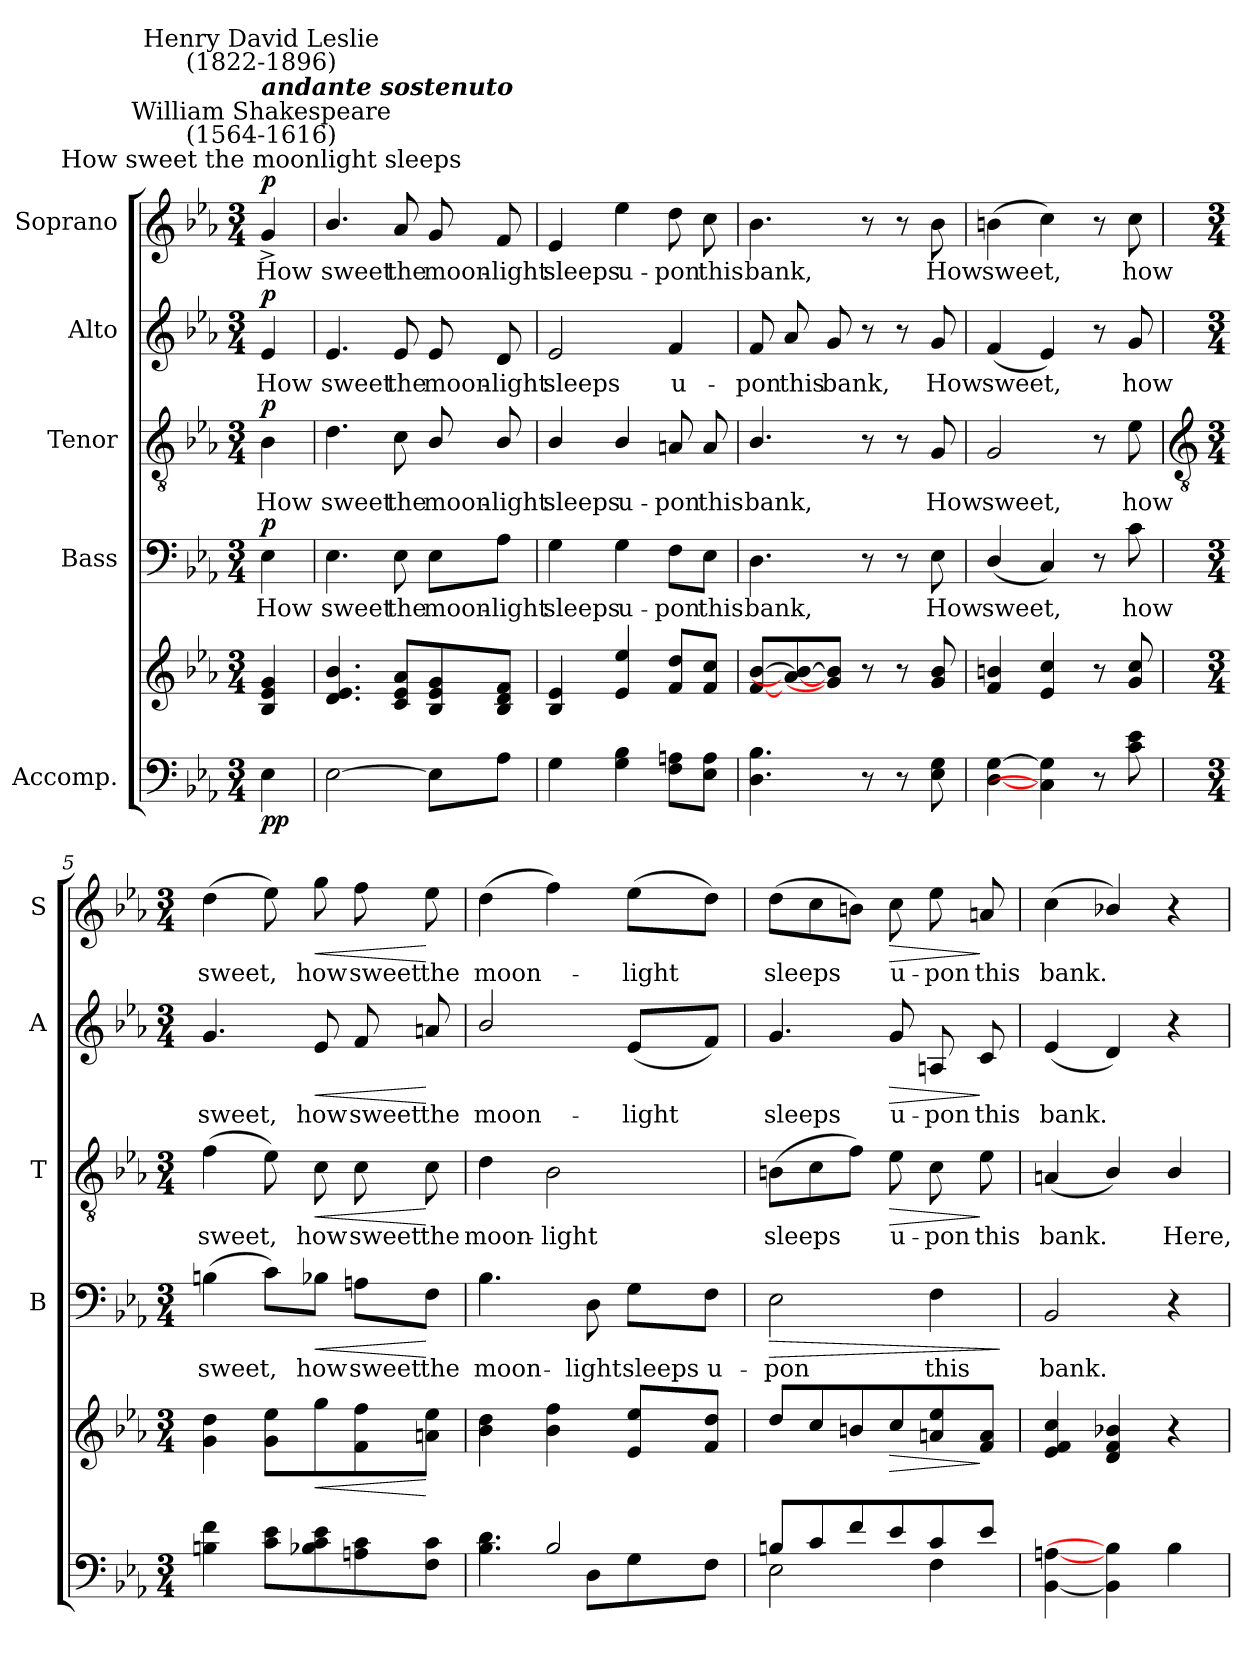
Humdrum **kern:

**kern	**kern	**dynam	**kern	**text	**dynam	**kern	**text	**dynam	**kern	**text	**dynam	**kern	**text	**dynam
*part5	*part5	*part5	*part4	*part4	*part4	*part3	*part3	*part3	*part2	*part2	*part2	*part1	*part1	*part1
*staff6	*staff5	*staff5/6	*staff4	*staff4	*staff4	*staff3	*staff3	*staff3	*staff2	*staff2	*staff2	*staff1	*staff1	*staff1
*I"Accomp.	*	*	*I"Bass	*	*	*I"Tenor	*	*	*I"Alto	*	*	*I"Soprano	*	*
*	*	*	*I'B	*	*	*I'T	*	*	*I'A	*	*	*I'S	*	*
*clefF4	*clefG2	*	*clefF4	*	*	*clefGv2	*	*	*clefG2	*	*	*clefG2	*	*
*k[b-e-a-]	*k[b-e-a-]	*	*k[b-e-a-]	*	*	*k[b-e-a-]	*	*	*k[b-e-a-]	*	*	*k[b-e-a-]	*	*
*E-:	*E-:	*	*E-:	*	*	*E-:	*	*	*E-:	*	*	*E-:	*	*
*M3/4	*M3/4	*	*M3/4	*	*	*M3/4	*	*	*M3/4	*	*	*M3/4	*	*
*MM60	*MM60	*	*MM60	*	*	*MM60	*	*	*MM60	*	*	*MM60	*	*
=	=	=	=	=	=	=	=	=	=	=	=	=	=	=
!	!	!	!	!	!	!	!	!	!	!	!	!LO:TX:a:cj:t=How sweet the moonlight sleeps	!	!
!	!	!	!	!	!	!	!	!	!	!	!	!LO:TX:a:cj:t=William Shakespeare\n(1564-1616)	!	!
!	!	!	!	!	!	!	!	!	!	!	!	!LO:TX:a:Bi:t=andante sostenuto	!	!
!	!	!	!	!	!	!	!	!	!	!	!	!LO:TX:a:cj:t=Henry David Leslie\n(1822-1896)	!	!
!	!	!LO:DY:b=2	!	!LO:LY:b	!	!	!LO:LY:b	!	!	!LO:LY:b	!	!	!LO:LY:b	!
!	!	!LO:DY:n=1:b	!	!	!LO:DY:b	!	!	!LO:DY:b	!	!	!LO:DY:b	!	!	!LO:DY:b
4E-	4B- 4e- 4g	p p	4E-	How	p	4B-	How	p	4e-	How	p	4g^/	How	p
=1	=1	=1	=1	=1	=1	=1	=1	=1	=1	=1	=1	=1	=1	=1
!	!	!	!	!LO:LY:b	!	!	!LO:LY:b	!	!	!LO:LY:b	!	!	!LO:LY:b	!
[2E-	4.d 4.e- 4.b-	.	4.E-	sweet	.	4.d	sweet	.	4.e-	sweet	.	4.b-/	sweet	.
!	!	!	!	!LO:LY:b	!	!	!LO:LY:b	!	!	!LO:LY:b	!	!	!LO:LY:b	!
.	8c 8e- 8a-L	.	8E-	the	.	8c	the	.	8e-	the	.	8a-	the	.
!	!	!	!	!LO:LY:b	!	!	!LO:LY:b	!	!	!LO:LY:b	!	!	!LO:LY:b	!
8E-L]	8B- 8e- 8g	.	8E-\L	moon-	.	8B-/	moon-	.	8e-	moon-	.	8g	moon-	.
!	!	!	!	!LO:LY:b	!	!	!LO:LY:b	!	!	!LO:LY:b	!	!	!LO:LY:b	!
8A-J	8B- 8d 8fJ	.	8A-\J	-light	.	8B-/	-light	.	8d	-light	.	8f	-light	.
=2	=2	=2	=2	=2	=2	=2	=2	=2	=2	=2	=2	=2	=2	=2
!	!	!	!	!LO:LY:b	!	!	!LO:LY:b	!	!	!LO:LY:b	!	!	!LO:LY:b	!
4G	4B- 4e-	.	4G	sleeps	.	4B-/	sleeps	.	2e-	sleeps	.	4e-	sleeps	.
!	!	!	!	!LO:LY:b	!	!	!LO:LY:b	!	!	!	!	!	!LO:LY:b	!
4G 4B-	4e- 4ee-	.	4G	u-	.	4B-/	u-	.	.	.	.	4ee-	u-	.
!	!	!	!	!LO:LY:b	!	!	!LO:LY:b	!	!	!LO:LY:b	!	!	!LO:LY:b	!
8F 8AnL	8f 8ddL	.	8F\L	-pon	.	8An	-pon	.	4f	u-	.	8dd	-pon	.
!	!	!	!	!LO:LY:b	!	!	!LO:LY:b	!	!	!	!	!	!LO:LY:b	!
8E- 8AJ	8f 8ccJ	.	8E-\J	this	.	8A	this	.	.	.	.	8cc	this	.
=3	=3	=3	=3	=3	=3	=3	=3	=3	=3	=3	=3	=3	=3	=3
!	!	!	!	!LO:LY:b	!	!	!LO:LY:b	!	!	!LO:LY:b	!	!	!LO:LY:b	!
4.D 4.B-	[8f [8b-L	.	4.D	bank,	.	4.B-/	bank,	.	8f	-pon	.	4.b-	bank,	.
!	!	!	!	!	!	!	!	!	!	!LO:LY:b	!	!	!	!
.	8a-_ 8b-_	.	.	.	.	.	.	.	8a-	this	.	.	.	.
!	!	!	!	!	!	!	!	!	!	!LO:LY:b	!	!	!	!
.	8g] 8b-]J	.	.	.	.	.	.	.	8g	bank,	.	.	.	.
8r	8r	.	8r	.	.	8r	.	.	8r	.	.	8r	.	.
8r	8r	.	8r	.	.	8r	.	.	8r	.	.	8r	.	.
!	!	!	!	!LO:LY:b	!	!	!LO:LY:b	!	!	!LO:LY:b	!	!	!LO:LY:b	!
8E- 8G	8g 8b-	.	8E-	How	.	8G	How	.	8g	How	.	8b-	How	.
=4	=4	=4	=4	=4	=4	=4	=4	=4	=4	=4	=4	=4	=4	=4
!	!	!	!	!LO:LY:b	!	!	!LO:LY:b	!	!	!LO:LY:b	!	!	!LO:LY:b	!
[4D\ [4G\	4f 4bn	.	(<4D/	sweet,	.	2G	sweet,	.	(<4f	sweet,	.	(>4bn	sweet,	.
4C] 4G]	4e- 4cc	.	4C)	.	.	.	.	.	4e-)	.	.	4cc)	.	.
8r	8r	.	8r	.	.	8r	.	.	8r	.	.	8r	.	.
!	!	!	!	!LO:LY:b	!	!	!LO:LY:b	!	!	!LO:LY:b	!	!	!LO:LY:b	!
8c 8e-	8g 8cc	.	8c	how	.	8e-	how	.	8g	how	.	8cc	how	.
!!LO:LB:g=z
=5	=5	=5	=5	=5	=5	=5	=5	=5	=5	=5	=5	=5	=5	=5
*	*	*	*	*	*	*clefGv2	*	*	*	*	*	*	*	*
*M3/4	*M3/4	*	*M3/4	*	*	*M3/4	*	*	*M3/4	*	*	*M3/4	*	*
!LO:N:vis=1	!	!	!	!LO:LY:b	!	!	!LO:LY:b	!	!	!LO:LY:b	!	!	!LO:LY:b	!
*^	*	*	*	*	*	*	*	*	*	*	*	*	*	*
2.ryy	4Bn\ 4f\	4g 4dd	.	(>4Bn	sweet,	.	(>4f	sweet,	.	4.g	sweet,	.	(>4dd	sweet,	.
.	8c\ 8e-\L	8g 8ee-L	.	8c\L)	.	.	8e-)	.	.	.	.	.	8ee-)	.	.
!	!	!	!LO:HP:b	!	!LO:LY:b	!LO:HP:b	!	!LO:LY:b	!LO:HP:b	!	!LO:LY:b	!LO:HP:b	!	!LO:LY:b	!LO:HP:b
.	8B-X\ 8c\ 8e-\	8gg	<	8B-X\J	how	<	8c	how	<	8e-	how	<	8gg	how	<
!	!	!	!	!	!LO:LY:b	!	!	!LO:LY:b	!	!	!LO:LY:b	!	!	!LO:LY:b	!
.	8An\ 8c\	8f 8ff	.	8An\L	sweet	.	8c	sweet	.	8f	sweet	.	8ff	sweet	.
!	!	!	!	!	!LO:LY:b	!	!	!LO:LY:b	!	!	!LO:LY:b	!	!	!LO:LY:b	!
.	8F\ 8c\J	8an 8ee-J	[	8F\J	the	[	8c	the	[	8an	the	[	8ee-	the	[
=6	=6	=6	=6	=6	=6	=6	=6	=6	=6	=6	=6	=6	=6	=6	=6
!	!	!	!	!	!LO:LY:b	!	!	!LO:LY:b	!	!	!LO:LY:b	!	!	!LO:LY:b	!
4ryy	4.B-\ 4.d\	4b- 4dd	.	4.B-	moon-	.	4d	moon-	.	2b-/	moon-	.	(>4dd	moon-	.
!	!	!	!	!	!	!	!	!LO:LY:b	!	!	!	!	!	!	!
2B-/	.	4b- 4ff	.	.	.	.	2B-	-light	.	.	.	.	4ff)	.	.
!	!	!	!	!	!LO:LY:b	!	!	!	!	!	!	!	!	!	!
.	8D\L	.	.	8D	-light	.	.	.	.	.	.	.	.	.	.
!	!	!	!	!	!LO:LY:b	!	!	!	!	!	!LO:LY:b	!	!	!LO:LY:b	!
.	8G\	8e- 8ee-L	.	8G\L	sleeps	.	.	.	.	(<8e-L	-light	.	(>8ee-L	light	.
!	!	!	!	!	!LO:LY:b	!	!	!	!	!	!	!	!	!	!
.	8F\J	8f 8ddJ	.	8F\J	u-	.	.	.	.	8fJ)	.	.	8ddJ)	.	.
=7	=7	=7	=7	=7	=7	=7	=7	=7	=7	=7	=7	=7	=7	=7	=7
!	!	!	!	!	!LO:LY:b	!LO:HP:b	!	!LO:LY:b	!	!	!LO:LY:b	!	!	!LO:LY:b	!
8Bn/L	2E-\	8dd/L	.	2E-	-pon	>	(>8BnL	sleeps	.	4.g	sleeps	.	(>8ddL	sleeps	.
8c/	.	8cc/	.	.	.	.	8c	.	.	.	.	.	8cc	.	.
8f/	.	8bn/	.	.	.	.	8fJ)	.	.	.	.	.	8bnJ)	.	.
!	!	!	!LO:HP:b	!	!	!	!	!LO:LY:b	!LO:HP:b	!	!LO:LY:b	!LO:HP:b	!	!LO:LY:b	!LO:HP:b
8e-/	.	8cc/	>	.	.	.	8e-	u-	>	8g	u-	>	8cc	u-	>
!	!	!	!	!	!LO:LY:b	!	!	!LO:LY:b	!	!	!LO:LY:b	!	!	!LO:LY:b	!
8c/	4F\	8an/ 8ee-/	.	4F	this	.	8c	-pon	.	8An	-pon	.	8ee-	-pon	.
!	!	!	!	!	!	!	!	!LO:LY:b	!	!	!LO:LY:b	!	!	!LO:LY:b	!
8e-/J	.	8f/ 8a/J	]	.	.	.	8e-	this	]	8c	this	]	8an	this	]
*v	*v	*	*	*	*	*	*	*	*	*	*	*	*	*	*
.	.	.	.	.	]	.	.	.	.	.	.	.	.	.
=8	=8	=8	=8	=8	=8	=8	=8	=8	=8	=8	=8	=8	=8	=8
!LO:N:vis=1	!	!	!	!LO:LY:b	!	!	!LO:LY:b	!	!	!LO:LY:b	!	!	!LO:LY:b	!
*^	*	*	*	*	*	*	*	*	*	*	*	*	*	*
2.ryy	[4BB-\ [4An\	4e- 4f 4cc	.	2BB-	bank.	.	(<4An	bank.	.	(<4e-	bank.	.	(<4cc	bank.	.
.	4BB-\] 4B-\]	4d 4f 4b-X	.	.	.	.	4B-/)	.	.	4d)	.	.	4b-X/)	.	.
!	!	!	!	!	!	!	!	!LO:LY:b	!	!	!	!	!	!	!
.	4B-\	4r	.	4r	.	.	4B-/	Here,	.	4r	.	.	4r	.	.
*v	*v	*	*	*	*	*	*	*	*	*	*	*	*	*	*
=	=	=	=	=	=	=	=	=	=	=	=	=	=	=
*-	*-	*-	*-	*-	*-	*-	*-	*-	*-	*-	*-	*-	*-	*-
